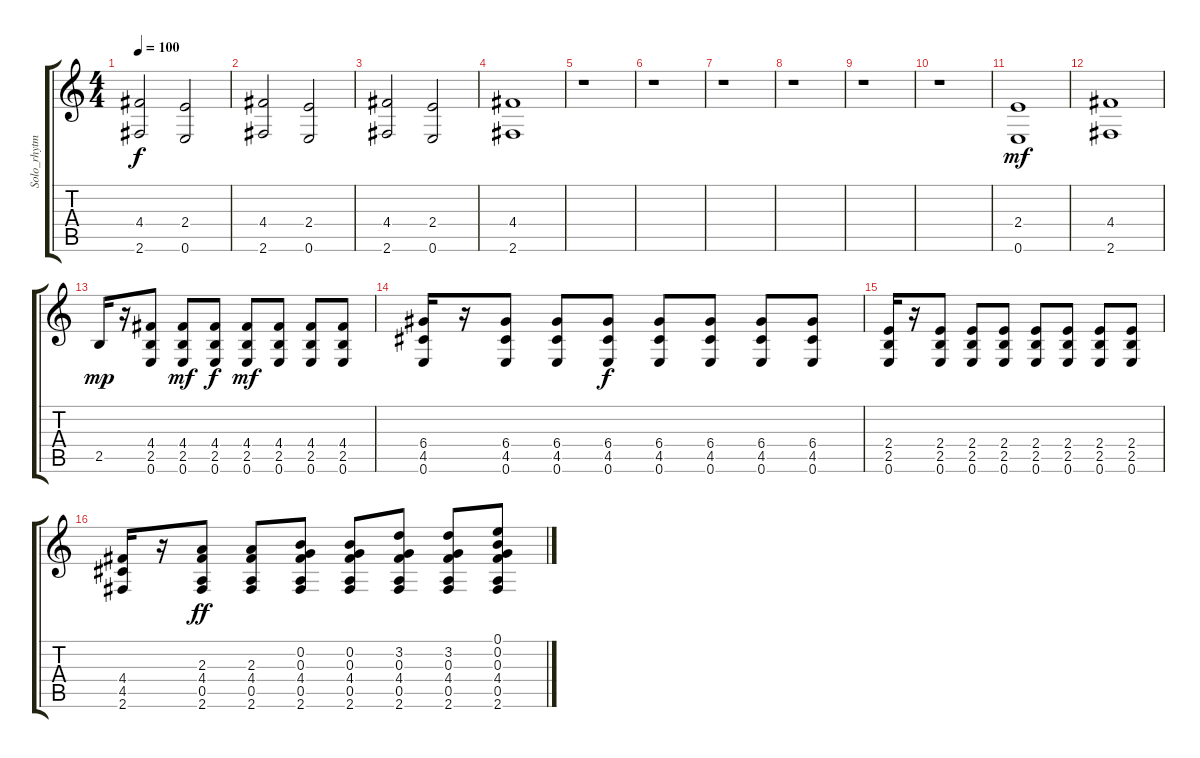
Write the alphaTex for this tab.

\track ("Solo_rhytm" "Solo_rhytm") {instrument distortionguitar}
\staff {score tabs}
\tuning (E4 B3 G3 D3 A2 E2) {hide}
\ts (4 4)
\tempo 100
\clef g2
\ks c
(4.4 2.6).2{dy f} (2.4 0.6).2 |
(4.4 2.6).2 (2.4 0.6).2 |
(4.4 2.6).2 (2.4 0.6).2 |
(4.4 2.6).1{volume 12} |
r.1 |
r.1 |
r.1 |
r.1 |
r.1 |
r.1 |
(2.4 0.6).1{dy mf volume 12} |
(4.4 2.6).1{volume 13} |
2.5.16{dy mp volume 15} r.16 (4.4 2.5 0.6).8 (4.4 2.5 0.6).8{dy mf} (4.4 2.5 0.6).8{dy f} (4.4 2.5 0.6).8{dy mf} (4.4 2.5 0.6).8 (4.4 2.5 0.6).8 (4.4 2.5 0.6).8 |
(6.4 4.5 0.6).16 r.16 (6.4 4.5 0.6).8 (6.4 4.5 0.6).8 (6.4 4.5 0.6).8{dy f} (6.4 4.5 0.6).8 (6.4 4.5 0.6).8 (6.4 4.5 0.6).8 (6.4 4.5 0.6).8 |
(2.4 2.5 0.6).16 r.16 (2.4 2.5 0.6).8 (2.4 2.5 0.6).8 (2.4 2.5 0.6).8 (2.4 2.5 0.6).8 (2.4 2.5 0.6).8 (2.4 2.5 0.6).8 (2.4 2.5 0.6).8 |
(4.4 4.5 2.6).16 r.16 (2.3 4.4 0.5 2.6).8{dy ff} (2.3 4.4 0.5 2.6).8 (0.2 0.3 4.4 0.5 2.6).8 (0.2 0.3 4.4 0.5 2.6).8 (3.2 0.3 4.4 0.5 2.6).8 (3.2 0.3 4.4 0.5 2.6).8 (0.1 0.2 0.3 4.4 0.5 2.6).8
